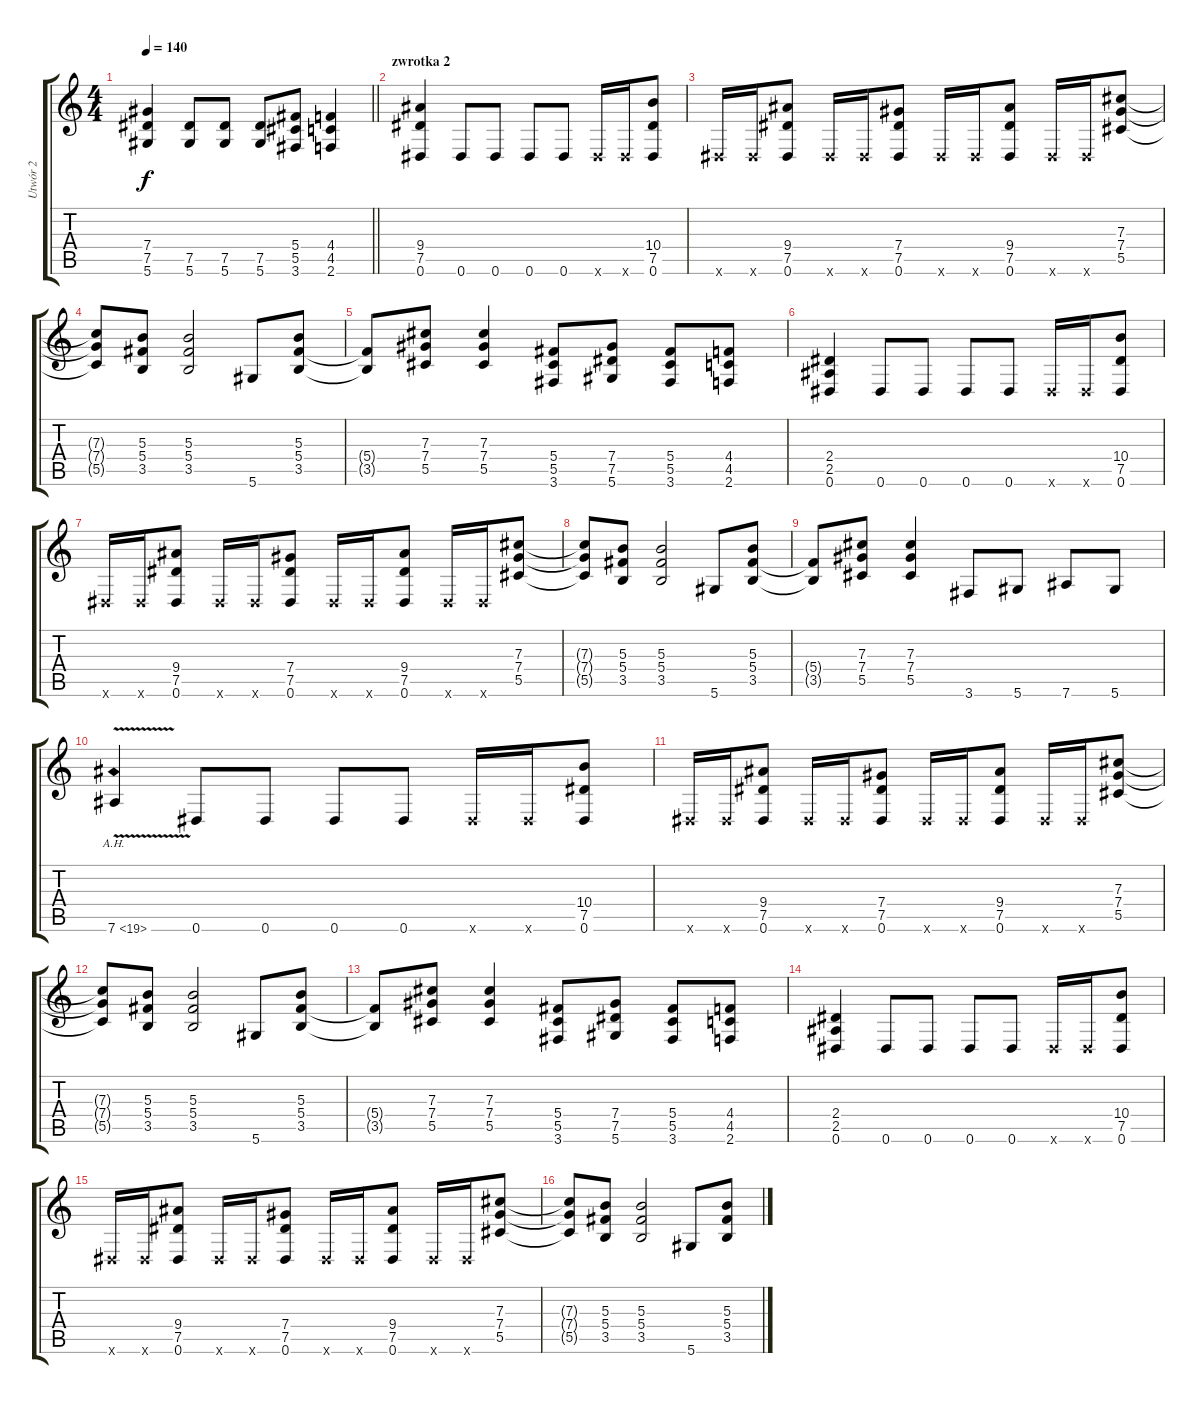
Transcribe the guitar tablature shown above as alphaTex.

\track ("Utwór 2" "Utwór 2") {instrument overdrivenguitar}
\staff {score tabs}
\tuning (Eb4 Bb3 Gb3 Db3 Ab2 Eb2) {hide}
\ts (4 4)
\tempo 140
\clef g2
\barLineRight lightlight
\ks c
(7.4{t} 7.5{t} 5.6{t}).4{dy f} (7.5 5.6).8 (7.5 5.6).8 (7.5 5.6).8 (5.4 5.5 3.6).8 (4.4 4.5 2.6).4 |
\section ("" "zwrotka 2")
(9.4 7.5 0.6).4 0.6.8 0.6.8 0.6.8 0.6.8 0.6{x}.16 0.6{x}.16 (10.4 7.5 0.6).8 |
0.6{x}.16 0.6{x}.16 (9.4 7.5 0.6).8 0.6{x}.16 0.6{x}.16 (7.4 7.5 0.6).8 0.6{x}.16 0.6{x}.16 (9.4 7.5 0.6).8 0.6{x}.16 0.6{x}.16 (7.3 7.4 5.5).8 |
(7.3{t} 7.4{t} 5.5{t}).8 (5.3 5.4 3.5).8 (5.3 5.4 3.5).2 5.6.8 (5.3 5.4 3.5).8 |
(5.4{t} 3.5{t}).8 (7.3 7.4 5.5).8 (7.3 7.4 5.5).4 (5.4 5.5 3.6).8 (7.4 7.5 5.6).8 (5.4 5.5 3.6).8 (4.4 4.5 2.6).8 |
(2.4 2.5 0.6).4 0.6.8 0.6.8 0.6.8 0.6.8 0.6{x}.16 0.6{x}.16 (10.4 7.5 0.6).8 |
0.6{x}.16 0.6{x}.16 (9.4 7.5 0.6).8 0.6{x}.16 0.6{x}.16 (7.4 7.5 0.6).8 0.6{x}.16 0.6{x}.16 (9.4 7.5 0.6).8 0.6{x}.16 0.6{x}.16 (7.3 7.4 5.5).8 |
(7.3{t} 7.4{t} 5.5{t}).8 (5.3 5.4 3.5).8 (5.3 5.4 3.5).2 5.6.8 (5.3 5.4 3.5).8 |
(5.4{t} 3.5{t}).8 (7.3 7.4 5.5).8 (7.3 7.4 5.5).4 3.6.8 5.6.8 7.6.8 5.6.8 |
7.6{ah 12 v}.4 0.6.8 0.6.8 0.6.8 0.6.8 0.6{x}.16 0.6{x}.16 (10.4 7.5 0.6).8 |
0.6{x}.16 0.6{x}.16 (9.4 7.5 0.6).8 0.6{x}.16 0.6{x}.16 (7.4 7.5 0.6).8 0.6{x}.16 0.6{x}.16 (9.4 7.5 0.6).8 0.6{x}.16 0.6{x}.16 (7.3 7.4 5.5).8 |
(7.3{t} 7.4{t} 5.5{t}).8 (5.3 5.4 3.5).8 (5.3 5.4 3.5).2 5.6.8 (5.3 5.4 3.5).8 |
(5.4{t} 3.5{t}).8 (7.3 7.4 5.5).8 (7.3 7.4 5.5).4 (5.4 5.5 3.6).8 (7.4 7.5 5.6).8 (5.4 5.5 3.6).8 (4.4 4.5 2.6).8 |
(2.4 2.5 0.6).4 0.6.8 0.6.8 0.6.8 0.6.8 0.6{x}.16 0.6{x}.16 (10.4 7.5 0.6).8 |
0.6{x}.16 0.6{x}.16 (9.4 7.5 0.6).8 0.6{x}.16 0.6{x}.16 (7.4 7.5 0.6).8 0.6{x}.16 0.6{x}.16 (9.4 7.5 0.6).8 0.6{x}.16 0.6{x}.16 (7.3 7.4 5.5).8 |
(7.3{t} 7.4{t} 5.5{t}).8 (5.3 5.4 3.5).8 (5.3 5.4 3.5).2 5.6.8 (5.3 5.4 3.5).8
